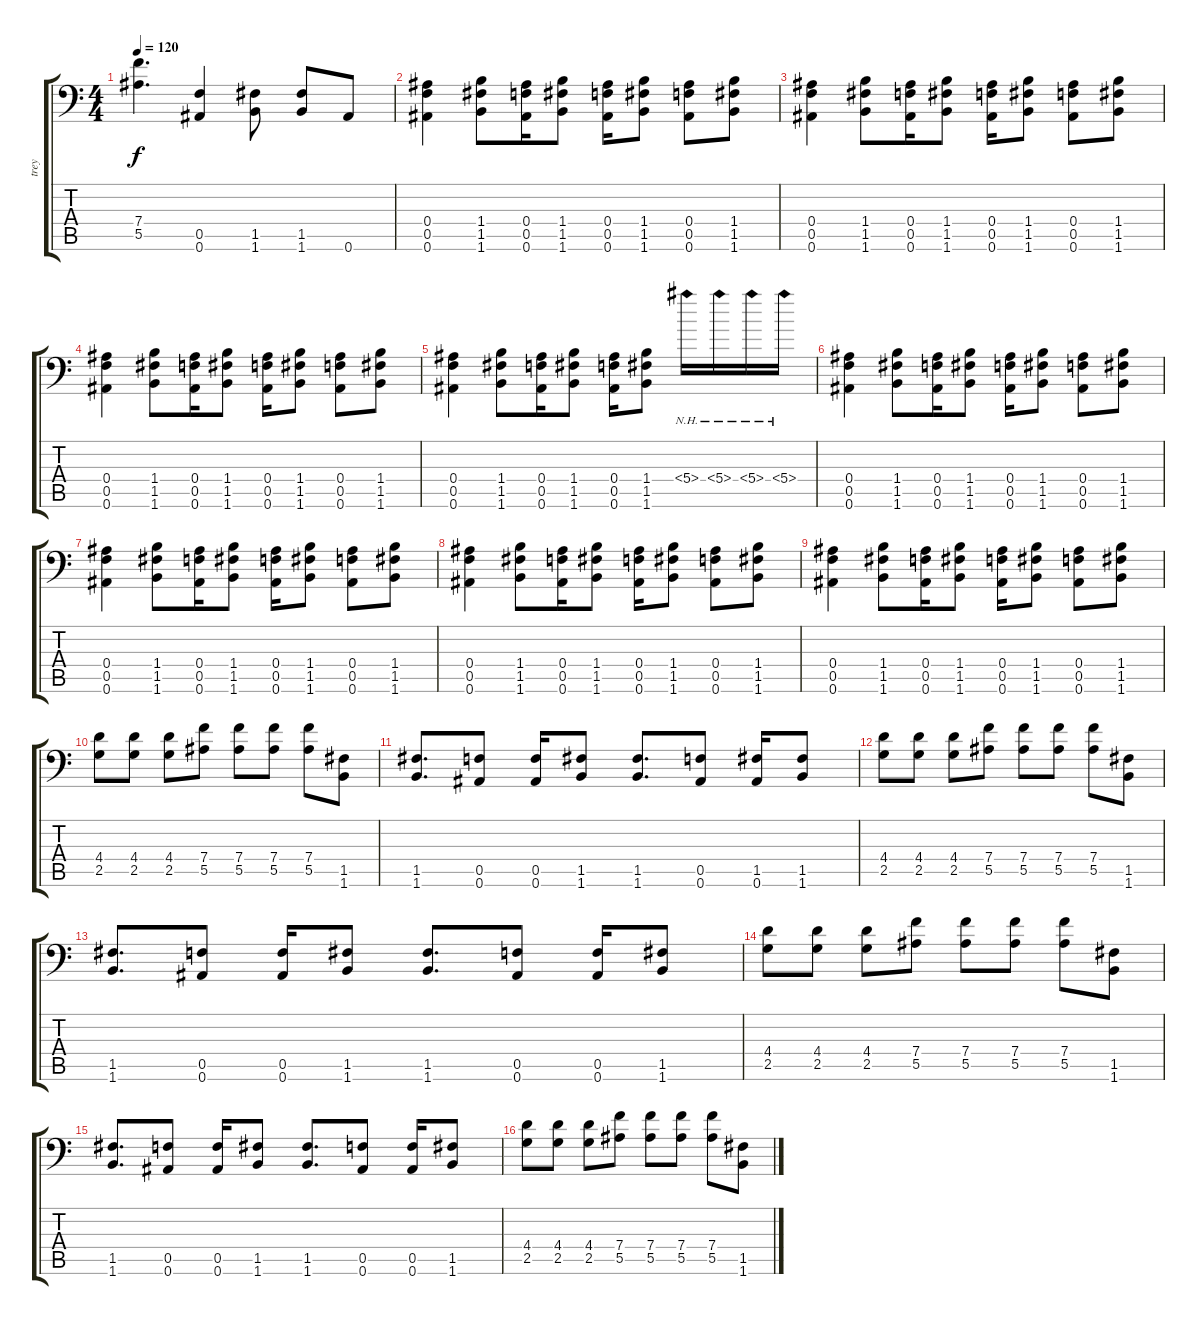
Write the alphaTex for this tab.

\track ("trey" "trey") {instrument distortionguitar}
\staff {score tabs}
\tuning (C4 G3 Eb3 Bb2 F2 Bb1) {hide}
\ts (4 4)
\tempo 120
\clef f4
\ks c
(7.4 5.5).4{d dy f} (0.5 0.6).4 (1.5 1.6).8 (1.5 1.6).8 0.6.8 |
(0.4 0.5 0.6).4 (1.4 1.5 1.6).8 (0.4 0.5 0.6).16 (1.4 1.5 1.6).8 (0.4 0.5 0.6).16 (1.4 1.5 1.6).8 (0.4 0.5 0.6).8 (1.4 1.5 1.6).8 |
(0.4 0.5 0.6).4 (1.4 1.5 1.6).8 (0.4 0.5 0.6).16 (1.4 1.5 1.6).8 (0.4 0.5 0.6).16 (1.4 1.5 1.6).8 (0.4 0.5 0.6).8 (1.4 1.5 1.6).8 |
(0.4 0.5 0.6).4 (1.4 1.5 1.6).8 (0.4 0.5 0.6).16 (1.4 1.5 1.6).8 (0.4 0.5 0.6).16 (1.4 1.5 1.6).8 (0.4 0.5 0.6).8 (1.4 1.5 1.6).8 |
(0.4 0.5 0.6).4 (1.4 1.5 1.6).8 (0.4 0.5 0.6).16 (1.4 1.5 1.6).8 (0.4 0.5 0.6).16 (1.4 1.5 1.6).8 5.4{nh}.16 5.4{nh}.16 5.4{nh}.16 5.4{nh}.16 |
(0.4 0.5 0.6).4 (1.4 1.5 1.6).8 (0.4 0.5 0.6).16 (1.4 1.5 1.6).8 (0.4 0.5 0.6).16 (1.4 1.5 1.6).8 (0.4 0.5 0.6).8 (1.4 1.5 1.6).8 |
(0.4 0.5 0.6).4 (1.4 1.5 1.6).8 (0.4 0.5 0.6).16 (1.4 1.5 1.6).8 (0.4 0.5 0.6).16 (1.4 1.5 1.6).8 (0.4 0.5 0.6).8 (1.4 1.5 1.6).8 |
(0.4 0.5 0.6).4 (1.4 1.5 1.6).8 (0.4 0.5 0.6).16 (1.4 1.5 1.6).8 (0.4 0.5 0.6).16 (1.4 1.5 1.6).8 (0.4 0.5 0.6).8 (1.4 1.5 1.6).8 |
(0.4 0.5 0.6).4 (1.4 1.5 1.6).8 (0.4 0.5 0.6).16 (1.4 1.5 1.6).8 (0.4 0.5 0.6).16 (1.4 1.5 1.6).8 (0.4 0.5 0.6).8 (1.4 1.5 1.6).8 |
(4.4 2.5).8 (4.4 2.5).8 (4.4 2.5).8 (7.4 5.5).8 (7.4 5.5).8 (7.4 5.5).8 (7.4 5.5).8 (1.5 1.6).8 |
(1.5 1.6).8{d} (0.5 0.6).8 (0.5 0.6).16 (1.5 1.6).8 (1.5 1.6).8{d} (0.5 0.6).8 (1.5 0.6).16 (1.5 1.6).8 |
(4.4 2.5).8 (4.4 2.5).8 (4.4 2.5).8 (7.4 5.5).8 (7.4 5.5).8 (7.4 5.5).8 (7.4 5.5).8 (1.5 1.6).8 |
(1.5 1.6).8{d} (0.5 0.6).8 (0.5 0.6).16 (1.5 1.6).8 (1.5 1.6).8{d} (0.5 0.6).8 (0.5 0.6).16 (1.5 1.6).8 |
(4.4 2.5).8 (4.4 2.5).8 (4.4 2.5).8 (7.4 5.5).8 (7.4 5.5).8 (7.4 5.5).8 (7.4 5.5).8 (1.5 1.6).8 |
(1.5 1.6).8{d} (0.5 0.6).8 (0.5 0.6).16 (1.5 1.6).8 (1.5 1.6).8{d} (0.5 0.6).8 (0.5 0.6).16 (1.5 1.6).8 |
(4.4 2.5).8 (4.4 2.5).8 (4.4 2.5).8 (7.4 5.5).8 (7.4 5.5).8 (7.4 5.5).8 (7.4 5.5).8 (1.5 1.6).8
